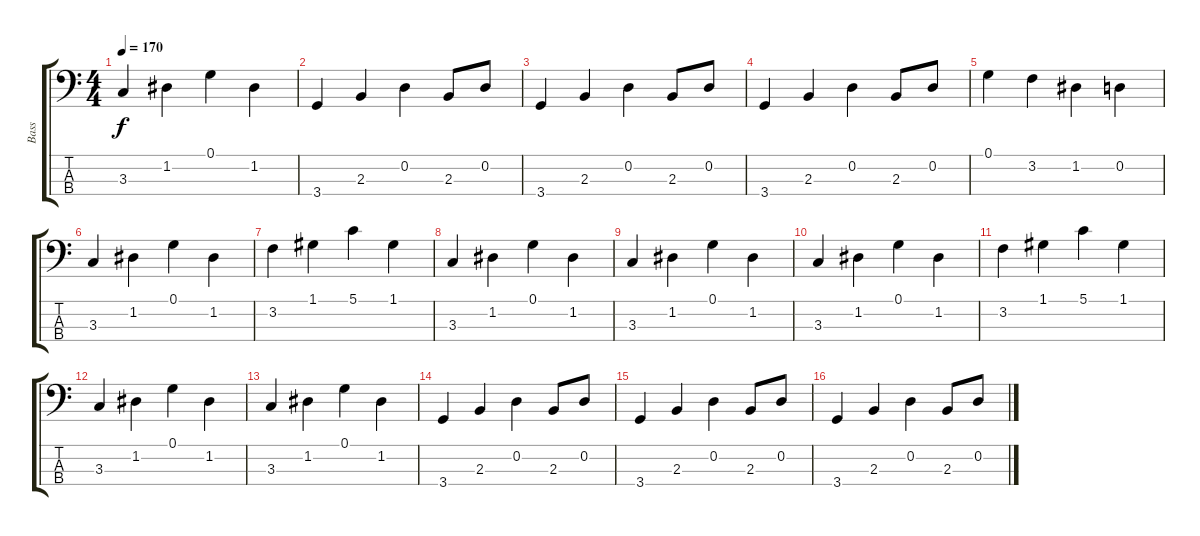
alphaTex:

\track ("Bass" "Bass") {instrument electricbasspick}
\staff {score tabs}
\tuning (G2 D2 A1 E1) {hide}
\ts (4 4)
\tempo 170
\clef f4
\ks c
3.3.4{dy f} 1.2.4 0.1.4 1.2.4 |
3.4.4 2.3.4 0.2.4 2.3.8 0.2.8 |
3.4.4 2.3.4 0.2.4 2.3.8 0.2.8 |
3.4.4 2.3.4 0.2.4 2.3.8 0.2.8 |
0.1.4 3.2.4 1.2.4 0.2.4 |
3.3.4 1.2.4 0.1.4 1.2.4 |
3.2.4 1.1.4 5.1.4 1.1.4 |
3.3.4 1.2.4 0.1.4 1.2.4 |
3.3.4 1.2.4 0.1.4 1.2.4 |
3.3.4 1.2.4 0.1.4 1.2.4 |
3.2.4 1.1.4 5.1.4 1.1.4 |
3.3.4 1.2.4 0.1.4 1.2.4 |
3.3.4 1.2.4 0.1.4 1.2.4 |
3.4.4 2.3.4 0.2.4 2.3.8 0.2.8 |
3.4.4 2.3.4 0.2.4 2.3.8 0.2.8 |
3.4.4 2.3.4 0.2.4 2.3.8 0.2.8
